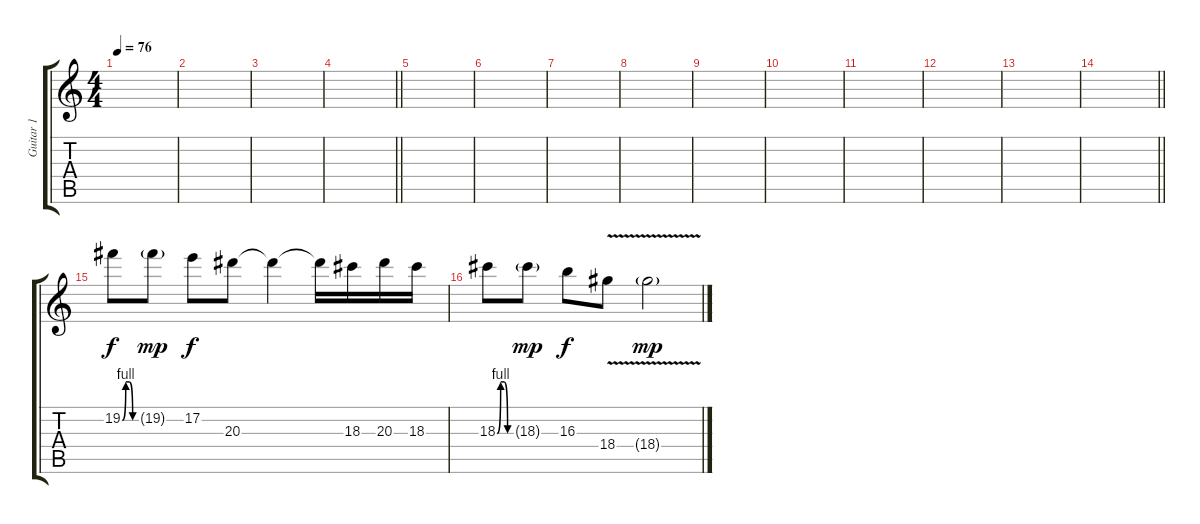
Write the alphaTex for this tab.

\track ("Guitar 1" "Guitar 1") {instrument electricguitarclean}
\staff {score tabs}
\tuning (E4 B3 G3 D3 A2 E2) {hide}
\ts (4 4)
\tempo 76
\clef g2
\ks c
|
|
|
\barLineRight lightlight
|
|
|
|
|
|
|
|
|
|
\barLineRight lightlight
|
19.2{be (custom 0 0 15 4 30 4 45 0 60 0)}.8{instrument distortionguitar} 19.2{g}.8{dy mp} 17.2.8{dy f} 20.3.8 20.3{t}.4 20.3{t}.16 18.3.16 20.3.16 18.3.16 |
18.3{be (custom 0 0 15 4 30 4 45 0 60 0)}.8 18.3{g}.8{dy mp} 16.3.8{dy f} 18.4{v}.8 18.4{v g}.2{dy mp}
